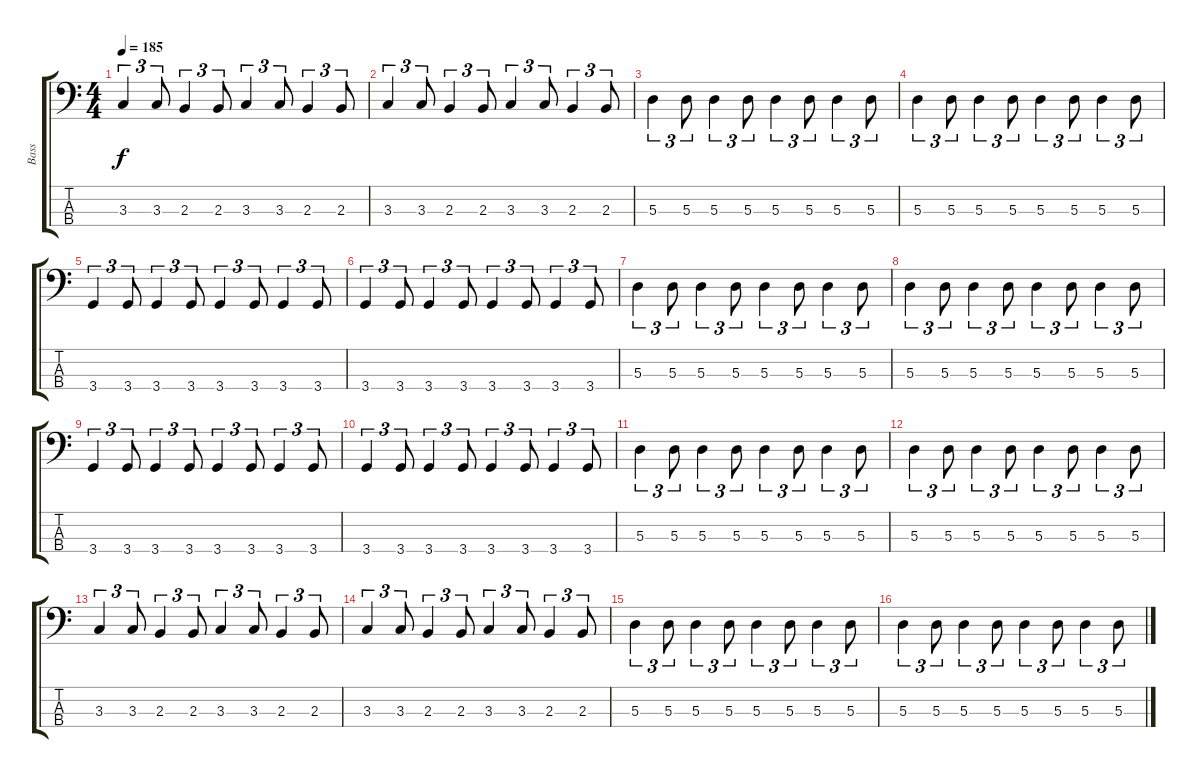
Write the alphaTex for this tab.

\track ("Bass" "Bass") {instrument electricbassfinger}
\staff {score tabs}
\tuning (G2 D2 A1 E1) {hide}
\ts (4 4)
\tempo 185
\clef f4
\ks c
3.3.4{tu (3 2) dy f} 3.3.8{tu (3 2)} 2.3.4{tu (3 2)} 2.3.8{tu (3 2)} 3.3.4{tu (3 2)} 3.3.8{tu (3 2)} 2.3.4{tu (3 2)} 2.3.8{tu (3 2)} |
3.3.4{tu (3 2)} 3.3.8{tu (3 2)} 2.3.4{tu (3 2)} 2.3.8{tu (3 2)} 3.3.4{tu (3 2)} 3.3.8{tu (3 2)} 2.3.4{tu (3 2)} 2.3.8{tu (3 2)} |
5.3.4{tu (3 2)} 5.3.8{tu (3 2)} 5.3.4{tu (3 2)} 5.3.8{tu (3 2)} 5.3.4{tu (3 2)} 5.3.8{tu (3 2)} 5.3.4{tu (3 2)} 5.3.8{tu (3 2)} |
5.3.4{tu (3 2)} 5.3.8{tu (3 2)} 5.3.4{tu (3 2)} 5.3.8{tu (3 2)} 5.3.4{tu (3 2)} 5.3.8{tu (3 2)} 5.3.4{tu (3 2)} 5.3.8{tu (3 2)} |
3.4.4{tu (3 2)} 3.4.8{tu (3 2)} 3.4.4{tu (3 2)} 3.4.8{tu (3 2)} 3.4.4{tu (3 2)} 3.4.8{tu (3 2)} 3.4.4{tu (3 2)} 3.4.8{tu (3 2)} |
3.4.4{tu (3 2)} 3.4.8{tu (3 2)} 3.4.4{tu (3 2)} 3.4.8{tu (3 2)} 3.4.4{tu (3 2)} 3.4.8{tu (3 2)} 3.4.4{tu (3 2)} 3.4.8{tu (3 2)} |
5.3.4{tu (3 2)} 5.3.8{tu (3 2)} 5.3.4{tu (3 2)} 5.3.8{tu (3 2)} 5.3.4{tu (3 2)} 5.3.8{tu (3 2)} 5.3.4{tu (3 2)} 5.3.8{tu (3 2)} |
5.3.4{tu (3 2)} 5.3.8{tu (3 2)} 5.3.4{tu (3 2)} 5.3.8{tu (3 2)} 5.3.4{tu (3 2)} 5.3.8{tu (3 2)} 5.3.4{tu (3 2)} 5.3.8{tu (3 2)} |
3.4.4{tu (3 2)} 3.4.8{tu (3 2)} 3.4.4{tu (3 2)} 3.4.8{tu (3 2)} 3.4.4{tu (3 2)} 3.4.8{tu (3 2)} 3.4.4{tu (3 2)} 3.4.8{tu (3 2)} |
3.4.4{tu (3 2)} 3.4.8{tu (3 2)} 3.4.4{tu (3 2)} 3.4.8{tu (3 2)} 3.4.4{tu (3 2)} 3.4.8{tu (3 2)} 3.4.4{tu (3 2)} 3.4.8{tu (3 2)} |
5.3.4{tu (3 2)} 5.3.8{tu (3 2)} 5.3.4{tu (3 2)} 5.3.8{tu (3 2)} 5.3.4{tu (3 2)} 5.3.8{tu (3 2)} 5.3.4{tu (3 2)} 5.3.8{tu (3 2)} |
5.3.4{tu (3 2)} 5.3.8{tu (3 2)} 5.3.4{tu (3 2)} 5.3.8{tu (3 2)} 5.3.4{tu (3 2)} 5.3.8{tu (3 2)} 5.3.4{tu (3 2)} 5.3.8{tu (3 2)} |
3.3.4{tu (3 2)} 3.3.8{tu (3 2)} 2.3.4{tu (3 2)} 2.3.8{tu (3 2)} 3.3.4{tu (3 2)} 3.3.8{tu (3 2)} 2.3.4{tu (3 2)} 2.3.8{tu (3 2)} |
3.3.4{tu (3 2)} 3.3.8{tu (3 2)} 2.3.4{tu (3 2)} 2.3.8{tu (3 2)} 3.3.4{tu (3 2)} 3.3.8{tu (3 2)} 2.3.4{tu (3 2)} 2.3.8{tu (3 2)} |
5.3.4{tu (3 2)} 5.3.8{tu (3 2)} 5.3.4{tu (3 2)} 5.3.8{tu (3 2)} 5.3.4{tu (3 2)} 5.3.8{tu (3 2)} 5.3.4{tu (3 2)} 5.3.8{tu (3 2)} |
5.3.4{tu (3 2)} 5.3.8{tu (3 2)} 5.3.4{tu (3 2)} 5.3.8{tu (3 2)} 5.3.4{tu (3 2)} 5.3.8{tu (3 2)} 5.3.4{tu (3 2)} 5.3.8{tu (3 2)}
